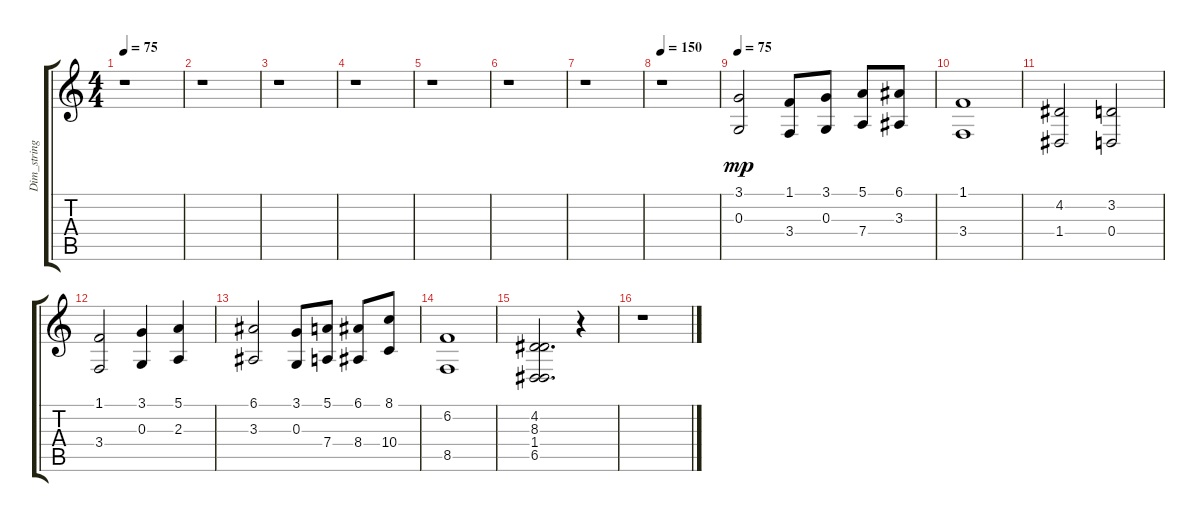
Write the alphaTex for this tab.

\track ("Dim_string" "Dim_string") {instrument stringensemble1}
\staff {score tabs}
\tuning (E4 B3 G3 D3 A2 E2) {hide}
\ts (4 4)
\tempo 75
\clef g2
\ks c
r.1{dy mp} |
r.1 |
r.1 |
r.1 |
r.1 |
r.1 |
r.1 |
\tempo 150
r.1 |
\tempo 75
(3.1 0.3).2 (1.1 3.4).8 (3.1 0.3).8 (5.1 7.4).8 (6.1 3.3).8 |
(1.1 3.4).1 |
(4.2 1.4).2 (3.2 0.4).2 |
(1.1 3.4).2 (3.1 0.3).4 (5.1 2.3).4 |
(6.1 3.3).2 (3.1 0.3).8 (5.1 7.4).8 (6.1 8.4).8 (8.1 10.4).8 |
(6.2 8.5).1 |
(4.2 8.3 1.4 6.5).2{d} r.4 |
r.1
